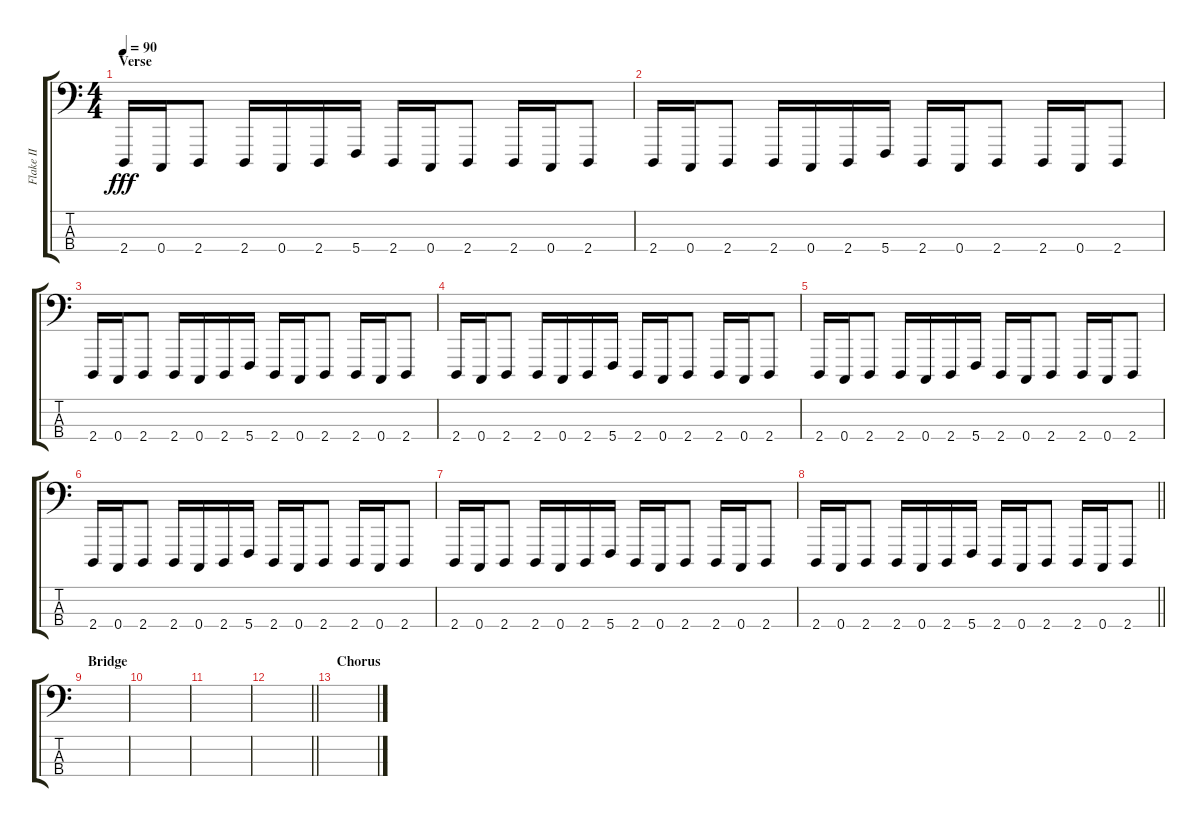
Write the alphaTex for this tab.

\track ("Flake II" "Flake II") {instrument lead2sawtooth}
\staff {score tabs}
\tuning (F2 C2 G1 C1) {hide}
\ts (4 4)
\section ("" "Verse")
\tempo 90
\clef f4
\ks c
2.4.16{dy fff} 0.4.16 2.4.8 2.4.16 0.4.16 2.4.16 5.4.16 2.4.16 0.4.16 2.4.8 2.4.16 0.4.16 2.4.8 |
2.4.16 0.4.16 2.4.8 2.4.16 0.4.16 2.4.16 5.4.16 2.4.16 0.4.16 2.4.8 2.4.16 0.4.16 2.4.8 |
2.4.16 0.4.16 2.4.8 2.4.16 0.4.16 2.4.16 5.4.16 2.4.16 0.4.16 2.4.8 2.4.16 0.4.16 2.4.8 |
2.4.16 0.4.16 2.4.8 2.4.16 0.4.16 2.4.16 5.4.16 2.4.16 0.4.16 2.4.8 2.4.16 0.4.16 2.4.8 |
2.4.16 0.4.16 2.4.8 2.4.16 0.4.16 2.4.16 5.4.16 2.4.16 0.4.16 2.4.8 2.4.16 0.4.16 2.4.8 |
2.4.16 0.4.16 2.4.8 2.4.16 0.4.16 2.4.16 5.4.16 2.4.16 0.4.16 2.4.8 2.4.16 0.4.16 2.4.8 |
2.4.16 0.4.16 2.4.8 2.4.16 0.4.16 2.4.16 5.4.16 2.4.16 0.4.16 2.4.8 2.4.16 0.4.16 2.4.8 |
\barLineRight lightlight
2.4.16 0.4.16 2.4.8 2.4.16 0.4.16 2.4.16 5.4.16 2.4.16 0.4.16 2.4.8 2.4.16 0.4.16 2.4.8 |
\section ("" "Bridge")
|
|
|
\barLineRight lightlight
|
\section ("" "Chorus")
